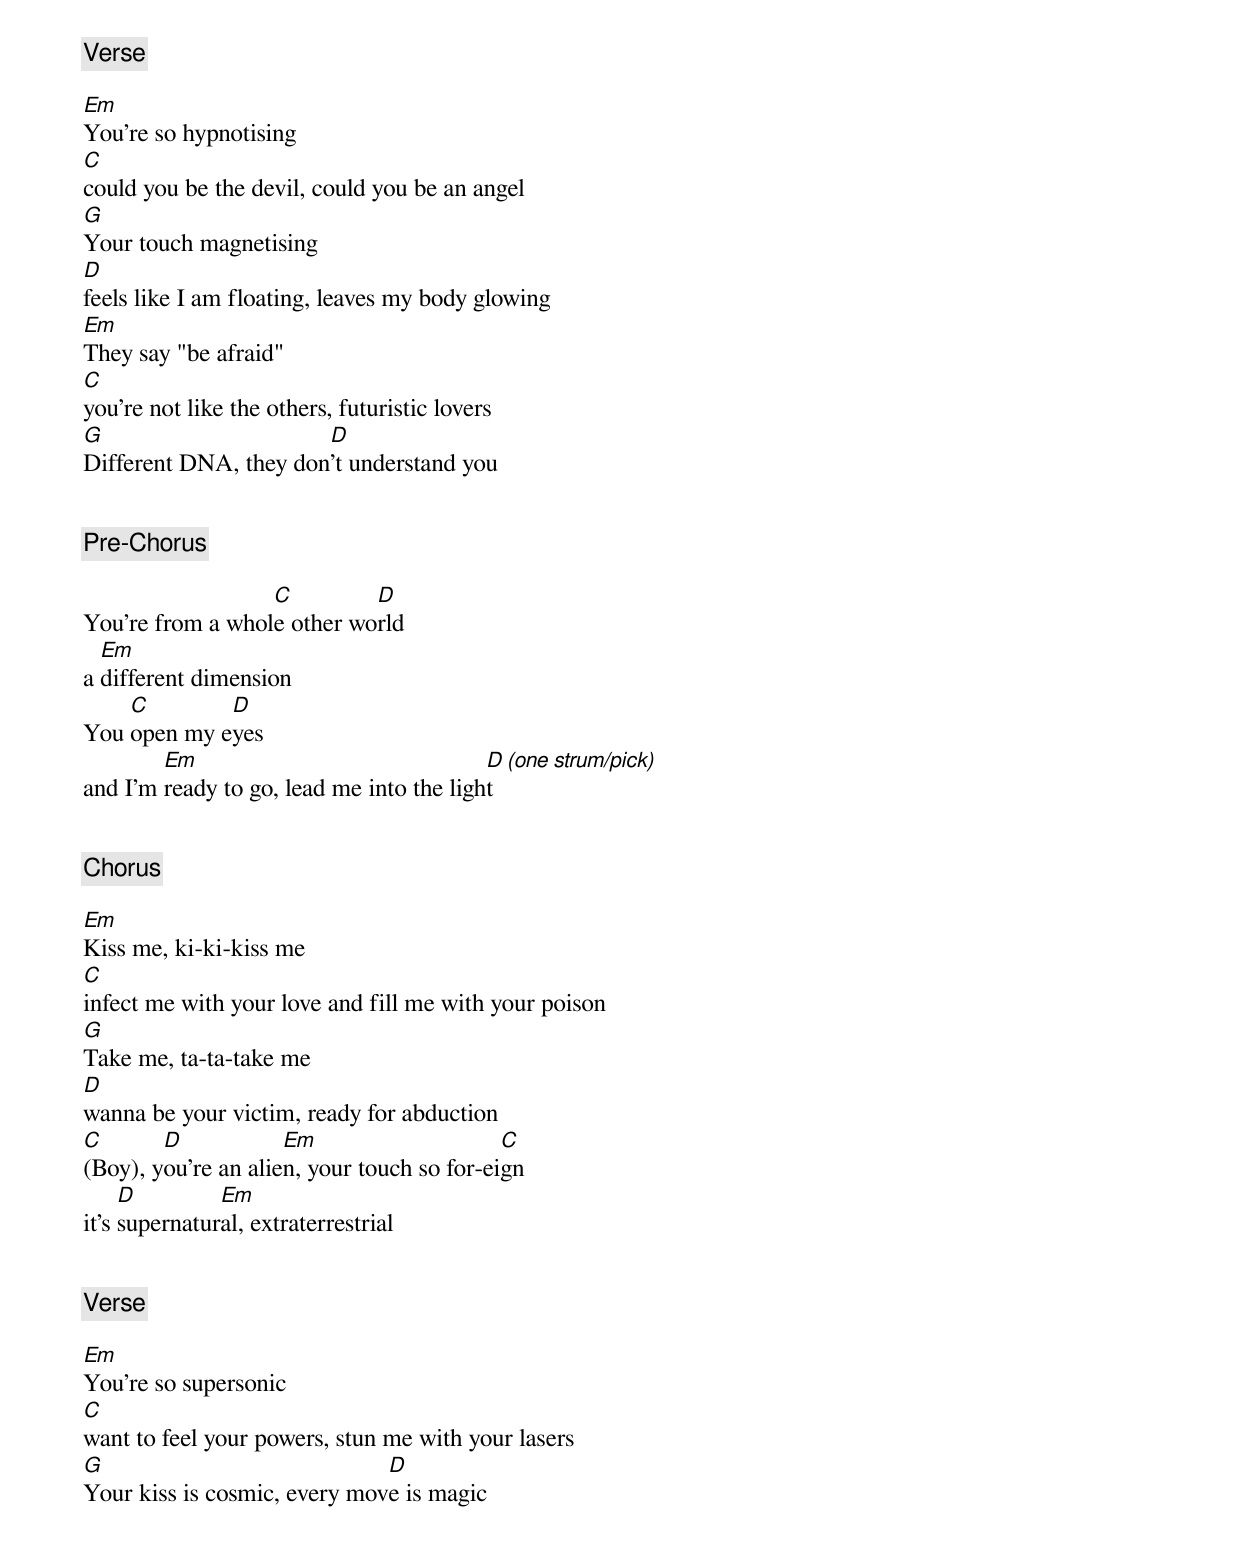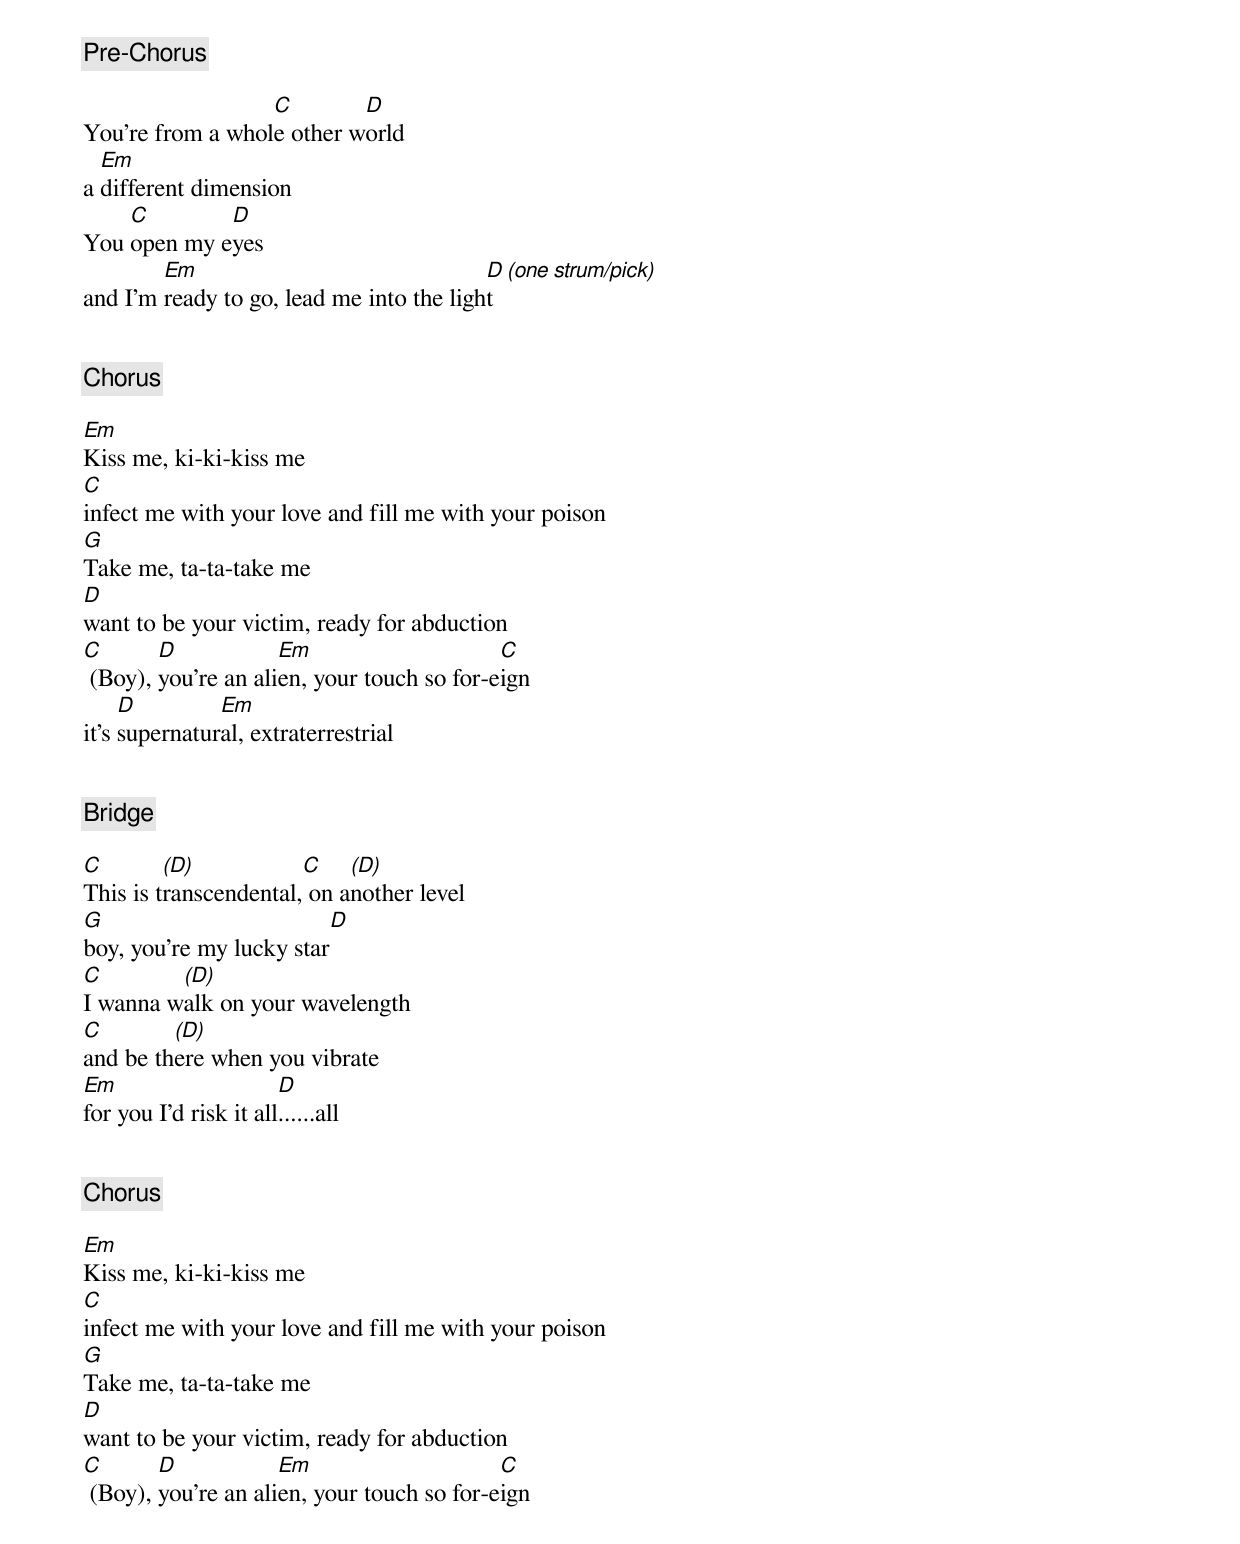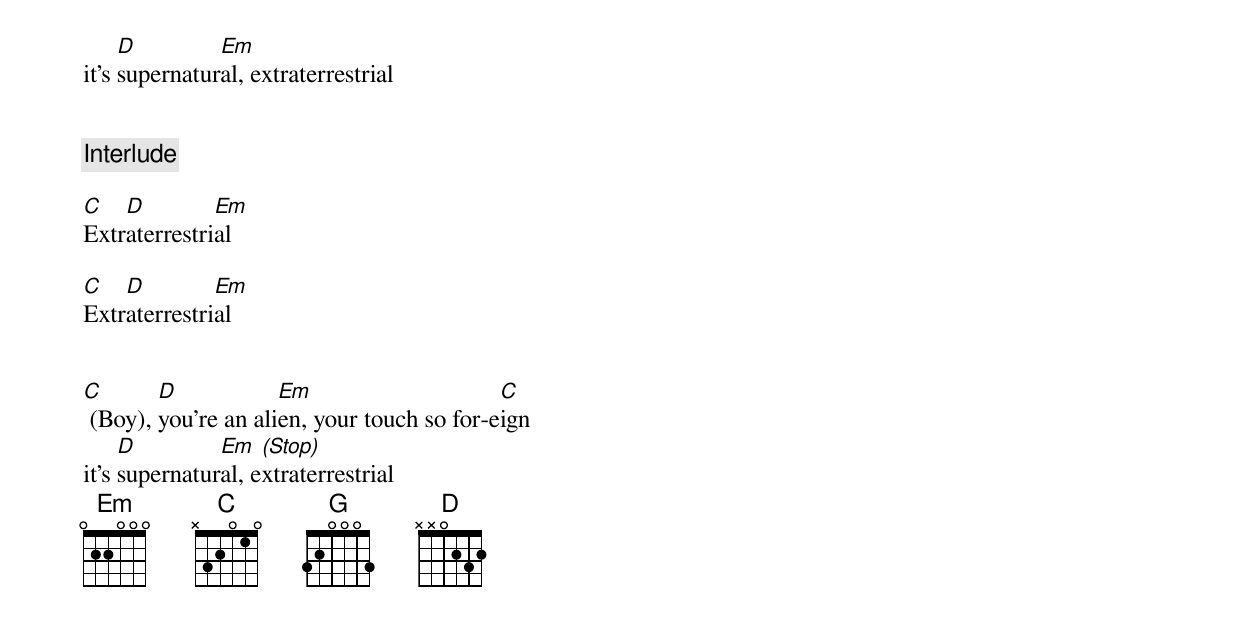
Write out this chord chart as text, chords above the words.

[Verse]

Em
You're so hypnotising
C
could you be the devil, could you be an angel
G
Your touch magnetising
D
feels like I am floating, leaves my body glowing
Em
They say "be afraid"
C
you're not like the others, futuristic lovers
G                      D
Different DNA, they don't understand you


[Pre-Chorus]

                  C         D
You're from a whole other world
  Em
a different dimension
    C        D
You open my eyes
        Em                                D (one strum/pick)
and I'm ready to go, lead me into the light


[Chorus]

Em
Kiss me, ki-ki-kiss me
C
infect me with your love and fill me with your poison
G
Take me, ta-ta-take me
D
wanna be your victim, ready for abduction
C       D            Em                     C
(Boy), you're an alien, your touch so for-eign
     D         Em
it's supernatural, extraterrestrial


[Verse]

Em
You're so supersonic
C
want to feel your powers, stun me with your lasers
G                             D
Your kiss is cosmic, every move is magic


[Pre-Chorus]

                  C        D
You're from a whole other world
  Em
a different dimension
    C        D
You open my eyes
        Em                                D (one strum/pick)
and I'm ready to go, lead me into the light


[Chorus]

Em
Kiss me, ki-ki-kiss me
C
infect me with your love and fill me with your poison
G
Take me, ta-ta-take me
D
want to be your victim, ready for abduction
C       D            Em                     C
 (Boy), you're an alien, your touch so for-eign
     D         Em
it's supernatural, extraterrestrial


[Bridge]

C        (D)           C    (D)
This is transcendental, on another level
G                          D
boy, you're my lucky star
C        (D)
I wanna walk on your wavelength
C        (D)
and be there when you vibrate
Em                     D
for you I'd risk it all......all


[Chorus]

Em
Kiss me, ki-ki-kiss me
C
infect me with your love and fill me with your poison
G
Take me, ta-ta-take me
D
want to be your victim, ready for abduction
C       D            Em                     C
 (Boy), you're an alien, your touch so for-eign
     D         Em
it's supernatural, extraterrestrial


[Interlude]

C   D         Em
Extraterrestrial

C   D         Em
Extraterrestrial


C       D            Em                     C
 (Boy), you're an alien, your touch so for-eign
     D         Em   (Stop)
it's supernatural, extraterrestrial
